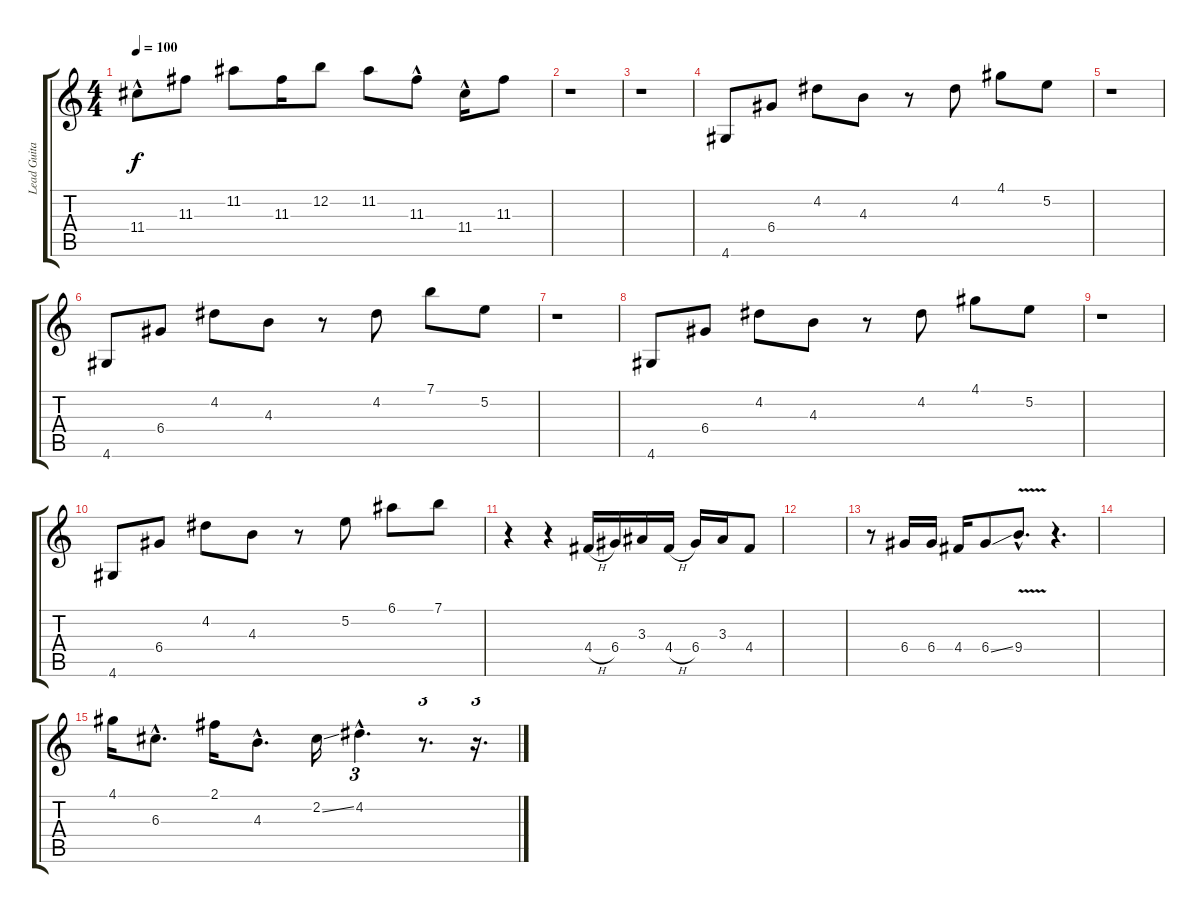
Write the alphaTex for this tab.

\track ("Lead Guitar 2" "Lead Guita") {instrument distortionguitar}
\staff {score tabs}
\tuning (E4 B3 G3 D3 A2 E2) {hide}
\ts (4 4)
\tempo 100
\clef g2
\ks c
11.4{hac}.8{dy f} 11.3.8 11.2.8 11.3.16 12.2.8 11.2.8 11.3{hac}.8 11.4{hac}.16 11.3.8 |
r.1 |
r.1{volume 9} |
4.6.8 6.4.8 4.2.8 4.3.8 r.8 4.2.8 4.1.8 5.2.8 |
r.1 |
4.6.8 6.4.8 4.2.8 4.3.8 r.8 4.2.8 7.1.8 5.2.8 |
r.1 |
4.6.8 6.4.8 4.2.8 4.3.8 r.8 4.2.8 4.1.8 5.2.8 |
r.1 |
4.6.8 6.4.8 4.2.8 4.3.8 r.8 5.2.8 6.1.8 7.1.8 |
r.4{volume 11} r.4 4.4{h}.16 6.4.16 3.3.16 4.4{h}.16 6.4.16 3.3.16 4.4.8 |
|
r.8 6.4.16 6.4.16 4.4.16 6.4{ss}.8 9.4{v hac}.8{d} r.4{d} |
|
4.1.16 6.3{hac}.8{d} 2.1.16 4.3{hac}.8{d} 2.2{ss}.16 4.2{hac}.4{d tu (3 2)} r.8{d tu (3 2)} r.16{d tu (3 2)}
